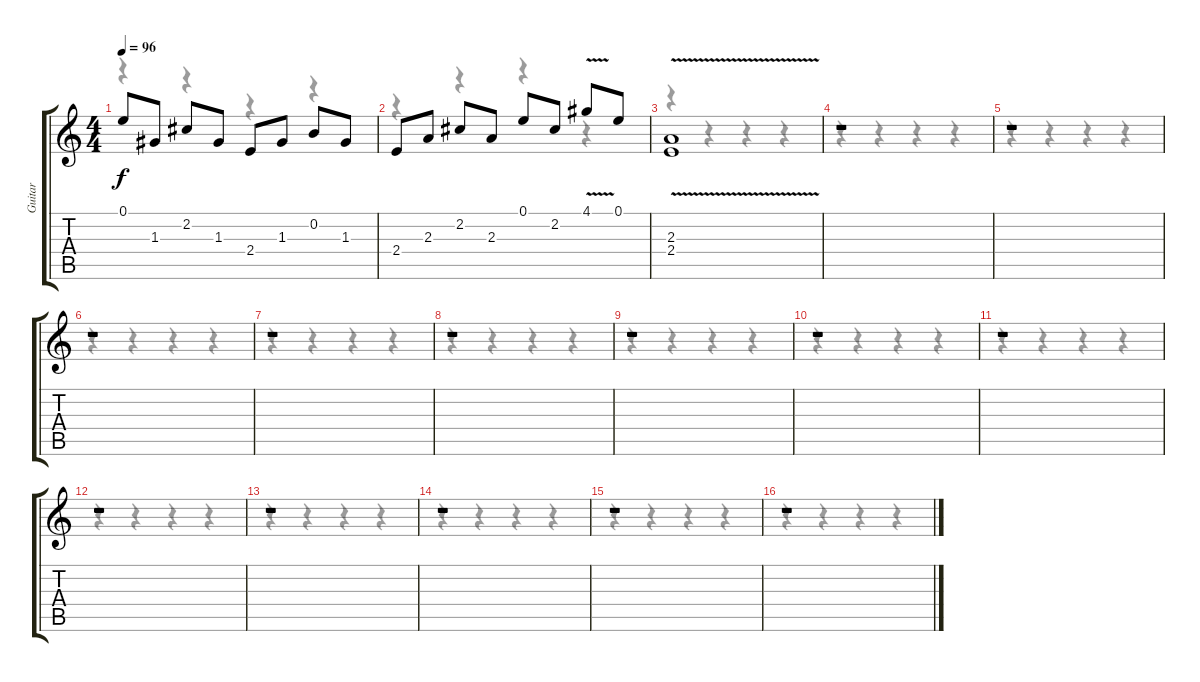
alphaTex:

\track ("Guitar" "Guitar") {instrument electricguitarjazz}
\staff {score tabs}
\tuning (E4 B3 G3 D3 A2 E2) {hide}
\voice
\ts (4 4)
\tempo 96
\clef g2
\ks c
0.1.8{dy f} 1.3.8 2.2.8 1.3.8 2.4.8 1.3.8 0.2.8 1.3.8 |
2.4.8 2.3.8 2.2.8 2.3.8 0.1.8 2.2.8 4.1{v}.8 0.1.8 |
(2.3{v} 2.4).1 |
r.1 |
r.1 |
r.1 |
r.1 |
r.1 |
r.1 |
r.1 |
r.1 |
r.1 |
r.1 |
r.1 |
r.1 |
r.1
\voice
\clef g2
\ottava regular
\simile none
\ks c
r.4{dy f} r.4 r.4 r.4 |
r.4 r.4 r.4 r.4 |
r.4 r.4 r.4 r.4 |
r.4 r.4 r.4 r.4 |
r.4 r.4 r.4 r.4 |
r.4 r.4 r.4 r.4 |
r.4 r.4 r.4 r.4 |
r.4 r.4 r.4 r.4 |
r.4 r.4 r.4 r.4 |
r.4 r.4 r.4 r.4 |
r.4 r.4 r.4 r.4 |
r.4 r.4 r.4 r.4 |
r.4 r.4 r.4 r.4 |
r.4 r.4 r.4 r.4 |
r.4 r.4 r.4 r.4 |
r.4 r.4 r.4 r.4
